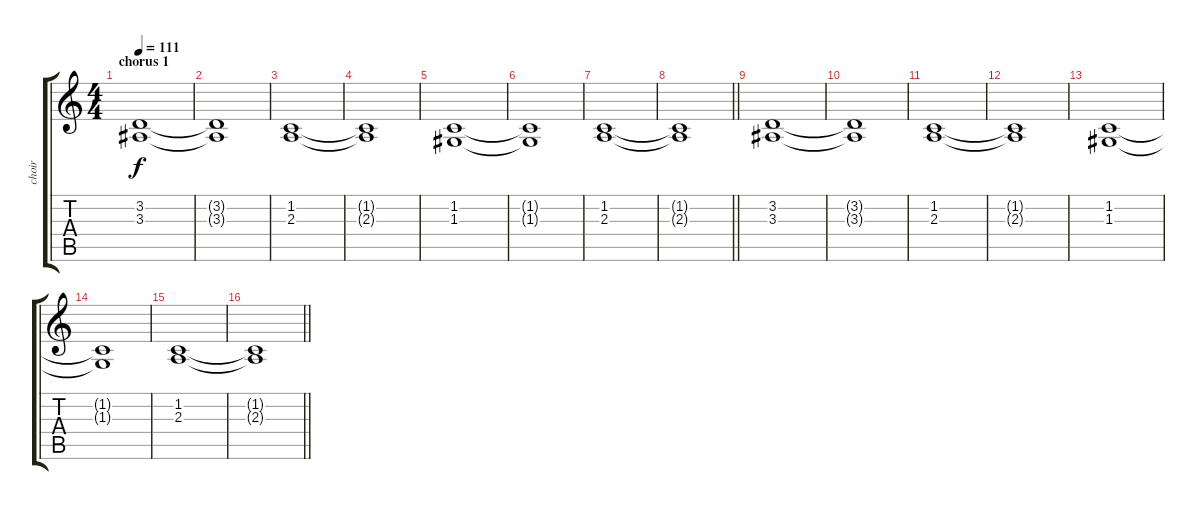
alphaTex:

\track ("choir" "choir") {instrument fx7echoes}
\staff {score tabs}
\tuning (E4 B3 G3 D3 A2 E2) {hide}
\ts (4 4)
\section ("" "chorus 1")
\tempo 111
\clef g2
\ks c
(3.2 3.3).1{dy f} |
(3.2{t} 3.3{t}).1 |
(1.2 2.3).1 |
(1.2{t} 2.3{t}).1 |
(1.2 1.3).1 |
(1.2{t} 1.3{t}).1 |
(1.2 2.3).1 |
\barLineRight lightlight
(1.2{t} 2.3{t}).1 |
(3.2 3.3).1 |
(3.2{t} 3.3{t}).1 |
(1.2 2.3).1 |
(1.2{t} 2.3{t}).1 |
(1.2 1.3).1 |
(1.2{t} 1.3{t}).1 |
(1.2 2.3).1 |
\barLineRight lightlight
(1.2{t} 2.3{t}).1
